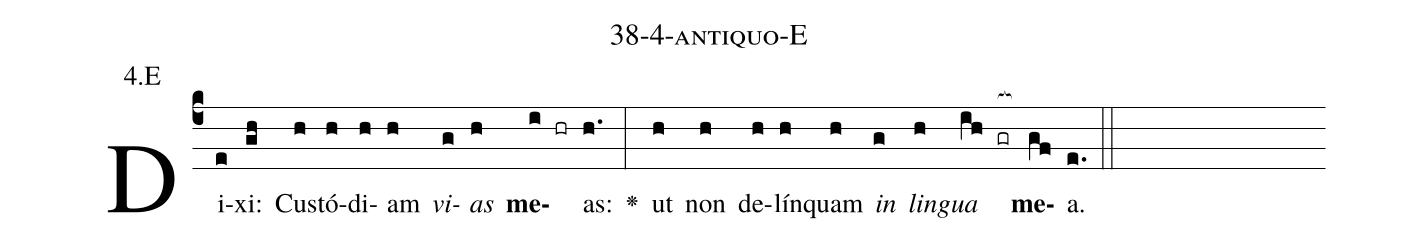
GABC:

name: 38-4-antiquo-E;
annotation: 4.E;
%%
(c4)Di(e)xi:(gh) Cus(h)tó(h)di(h)am(h) <i>vi</i>(g)<i>as</i>(h) <b>me</b>(i hr)as:(h.) <v>\greheightstar</v>(:) ut(h) non(h) de(h)lín(h)quam(h) <i>in</i>(g) <i>lin</i>(h)<i>gua</i>(ih gr[ocb:1{]) <b>me</b>(gf[ocb:0}])a.(e.) (::)


%E(h) u(g) o(h) u(ih) a(gf) e.(e.) (::)
